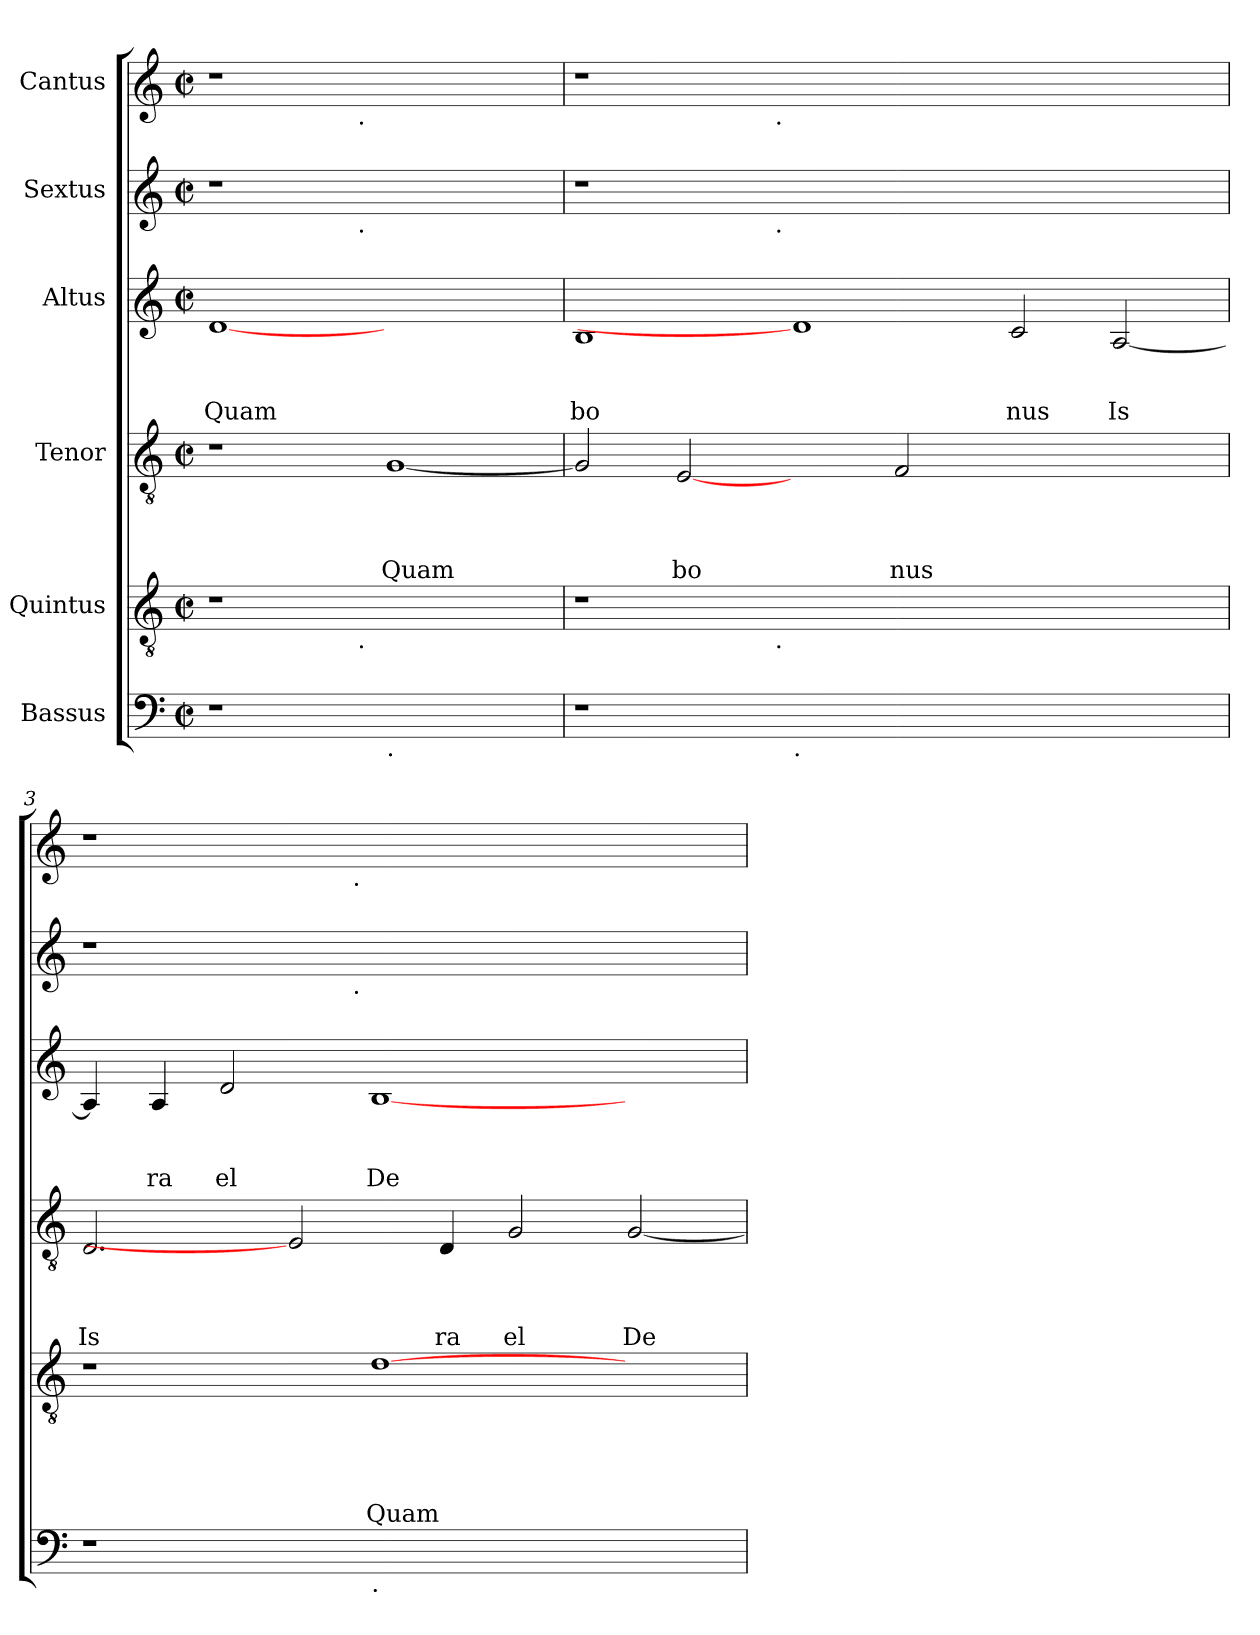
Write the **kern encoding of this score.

**kern	**kern	**text	**text	**text	**text	**text	**kern	**text	**text	**text	**text	**kern	**text	**text	**text	**kern	**kern
*part6	*part5	*part5	*part5	*part5	*part5	*part5	*part4	*part4	*part4	*part4	*part4	*part3	*part3	*part3	*part3	*part2	*part1
*staff6	*staff5	*staff5	*staff5	*staff5	*staff5	*staff5	*staff4	*staff4	*staff4	*staff4	*staff4	*staff3	*staff3	*staff3	*staff3	*staff2	*staff1
*I"Bassus	*I"Quintus	*	*	*	*	*	*I"Tenor	*	*	*	*	*I"Altus	*	*	*	*I"Sextus	*I"Cantus
*clefF4	*clefGv2	*	*	*	*	*	*clefGv2	*	*	*	*	*clefG2	*	*	*	*clefG2	*clefG2
*k[]	*k[]	*	*	*	*	*	*k[]	*	*	*	*	*k[]	*	*	*	*k[]	*k[]
*C:	*C:	*	*	*	*	*	*C:	*	*	*	*	*C:	*	*	*	*C:	*C:
*M2/2	*M2/2	*	*	*	*	*	*M2/2	*	*	*	*	*M2/2	*	*	*	*M2/2	*M2/2
*met(c|)	*met(c|)	*	*	*	*	*	*met(c|)	*	*	*	*	*met(c|)	*	*	*	*met(c|)	*met(c|)
=1	=1	=1	=1	=1	=1	=1	=1	=1	=1	=1	=1	=1	=1	=1	=1	=1	=1
!	!	!	!	!	!	!	!	!	!	!	!	!	!	!	!LO:LY:b	!	!
*	*^	*	*	*	*	*	*	*	*	*	*	*	*	*	*	*^	*^
1r	1r	2...ryy	.	.	.	.	.	1r	.	.	.	.	[1d	.	.	Quam	1r	2...ryy	1r	2...ryy
!	!	!	!	!	!	!	!	!	!	!	!	!	!	!	!	!	!	!	!	!LO:TX:b:t=.
!	!	!	!	!	!	!	!	!	!	!	!	!	!	!	!	!	!	!LO:TX:b:t=.	!	!
!	!	!LO:TX:b:t=.	!	!	!	!	!	!	!	!	!	!	!	!	!	!	!	!	!	!
.	.	1ryy	.	.	.	.	.	.	.	.	.	.	.	.	.	.	.	1ryy	.	1ryy
!LO:TX:b:t=.	!	!	!	!	!	!	!	!	!	!	!	!	!	!	!	!	!	!	!	!
!	!	!	!	!	!	!	!	!	!	!	!	!LO:LY:b	!	!	!	!	!	!	!	!
1ryy	1ryy	.	.	.	.	.	.	[<1G	.	.	.	Quam	1ryy	.	.	.	1ryy	.	1ryy	.
.	.	16ryy	.	.	.	.	.	.	.	.	.	.	.	.	.	.	.	16ryy	.	16ryy
=2	=2	=2	=2	=2	=2	=2	=2	=2	=2	=2	=2	=2	=2	=2	=2	=2	=2	=2	=2	=2
!	!	!	!	!	!	!	!	!	!	!	!	!	!	!	!	!LO:LY:b	!	!	!	!
1r	1r	2ryy	.	.	.	.	.	2G/]	.	.	.	.	1B	.	.	bo	1r	2ryy	1r	2ryy
!	!	!	!	!	!	!	!	!	!	!	!	!LO:LY:b	!	!	!	!	!	!	!	!
.	.	4...ryy	.	.	.	.	.	[2E	.	.	.	bo	.	.	.	.	.	4...ryy	.	4...ryy
!	!	!	!	!	!	!	!	!	!	!	!	!	!	!	!	!	!	!	!	!LO:TX:b:t=.
!	!	!	!	!	!	!	!	!	!	!	!	!	!	!	!	!	!	!LO:TX:b:t=.	!	!
!	!	!LO:TX:b:t=.	!	!	!	!	!	!	!	!	!	!	!	!	!	!	!	!	!	!
.	.	1ryy	.	.	.	.	.	.	.	.	.	.	.	.	.	.	.	1ryy	.	1ryy
!LO:TX:b:t=.	!	!	!	!	!	!	!	!	!	!	!	!	!	!	!	!	!	!	!	!
0ryy	0ryy	.	.	.	.	.	.	2ryy	.	.	.	.	1d]	.	.	.	0ryy	.	0ryy	.
!	!	!	!	!	!	!	!	!	!	!	!	!LO:LY:b	!	!	!	!	!	!	!	!
.	.	.	.	.	.	.	.	2F/	.	.	.	nus	.	.	.	.	.	.	.	.
.	.	1ryy	.	.	.	.	.	.	.	.	.	.	.	.	.	.	.	1ryy	.	1ryy
!	!	!	!	!	!	!	!	!	!	!	!	!	!	!	!	!LO:LY:b	!	!	!	!
.	.	.	.	.	.	.	.	1ryy	.	.	.	.	2c/	.	.	nus	.	.	.	.
!	!	!	!	!	!	!	!	!	!	!	!	!	!	!	!	!LO:LY:b	!	!	!	!
.	.	.	.	.	.	.	.	.	.	.	.	.	[<2A/	.	.	Is	.	.	.	.
.	.	32ryy	.	.	.	.	.	.	.	.	.	.	.	.	.	.	.	32ryy	.	32ryy
=3	=3	=3	=3	=3	=3	=3	=3	=3	=3	=3	=3	=3	=3	=3	=3	=3	=3	=3	=3	=3
!	!	!	!	!	!	!	!	!	!	!	!	!LO:LY:b	!	!	!	!	!	!	!	!
*	*v	*v	*	*	*	*	*	*	*	*	*	*	*	*	*	*	*	*	*	*
1r	1r	.	.	.	.	.	2.D/	.	.	.	Is	4A/]	.	.	.	1r	2ryy	1r	2ryy
!	!	!	!	!	!	!	!	!	!	!	!	!	!	!	!LO:LY:b	!	!	!	!
.	.	.	.	.	.	.	.	.	.	.	.	4A/	.	.	ra	.	.	.	.
!	!	!	!	!	!	!	!	!	!	!	!	!	!	!	!LO:LY:b	!	!	!	!
.	.	.	.	.	.	.	.	.	.	.	.	2d/	.	.	el	.	4...ryy	.	4...ryy
.	.	.	.	.	.	.	2E]	.	.	.	.	.	.	.	.	.	.	.	.
!	!	!	!	!	!	!	!	!	!	!	!	!	!	!	!	!	!	!	!LO:TX:b:t=.
!	!	!	!	!	!	!	!	!	!	!	!	!	!	!	!	!	!LO:TX:b:t=.	!	!
.	.	.	.	.	.	.	.	.	.	.	.	.	.	.	.	.	1ryy	.	1ryy
!LO:TX:b:t=.	!	!	!	!	!	!	!	!	!	!	!	!	!	!	!	!	!	!	!
!	!	!	!	!	!	!LO:LY:b	!	!	!	!	!	!	!	!	!LO:LY:b	!	!	!	!
1.ryy	[>1d	.	.	.	.	Quam	.	.	.	.	.	[<1B	.	.	De	1.ryy	.	1.ryy	.
!	!	!	!	!	!	!	!	!	!	!	!LO:LY:b	!	!	!	!	!	!	!	!
.	.	.	.	.	.	.	4D/	.	.	.	ra	.	.	.	.	.	.	.	.
!	!	!	!	!	!	!	!	!	!	!	!LO:LY:b	!	!	!	!	!	!	!	!
.	.	.	.	.	.	.	2G/	.	.	.	el	.	.	.	.	.	.	.	.
.	.	.	.	.	.	.	.	.	.	.	.	.	.	.	.	.	2ryy	.	2ryy
!	!	!	!	!	!	!	!	!	!	!	!LO:LY:b	!	!	!	!	!	!	!	!
.	2ryy	.	.	.	.	.	[<2G/	.	.	.	De	2ryy	.	.	.	.	.	.	.
.	.	.	.	.	.	.	.	.	.	.	.	.	.	.	.	.	32ryy	.	32ryy
*	*	*	*	*	*	*	*	*	*	*	*	*	*	*	*	*v	*v	*	*
*	*	*	*	*	*	*	*	*	*	*	*	*	*	*	*	*	*v	*v
=	=	=	=	=	=	=	=	=	=	=	=	=	=	=	=	=	=
*-	*-	*-	*-	*-	*-	*-	*-	*-	*-	*-	*-	*-	*-	*-	*-	*-	*-
